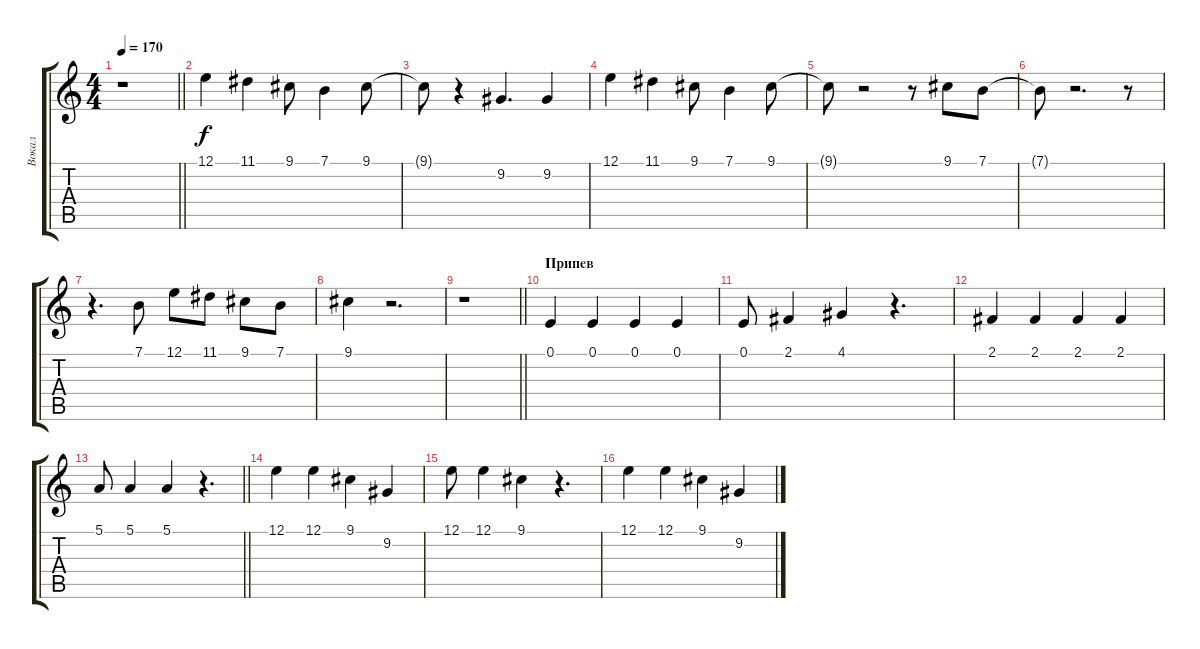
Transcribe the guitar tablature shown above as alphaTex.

\track ("Вокал" "Вокал") {instrument flute}
\staff {score tabs}
\tuning (E4 B3 G3 D3 A2 E2) {hide}
\ts (4 4)
\tempo 170
\clef g2
\barLineRight lightlight
\ks c
r.1{dy f} |
\section ("" " ")
12.1.4 11.1.4 9.1.8 7.1.4 9.1.8 |
9.1{t}.8 r.4 9.2.4{d} 9.2.4 |
12.1.4 11.1.4 9.1.8 7.1.4 9.1.8 |
9.1{t}.8 r.2 r.8 9.1.8 7.1.8 |
7.1{t}.8 r.2{d} r.8 |
r.4{d} 7.1.8 12.1.8 11.1.8 9.1.8 7.1.8 |
9.1.4 r.2{d} |
\barLineRight lightlight
r.1 |
\section ("" "Припев")
0.1.4 0.1.4 0.1.4 0.1.4 |
0.1.8 2.1.4 4.1.4 r.4{d} |
2.1.4 2.1.4 2.1.4 2.1.4 |
\barLineRight lightlight
5.1.8 5.1.4 5.1.4 r.4{d} |
\section ("" " ")
12.1.4 12.1.4 9.1.4 9.2.4 |
12.1.8 12.1.4 9.1.4 r.4{d} |
12.1.4 12.1.4 9.1.4 9.2.4
